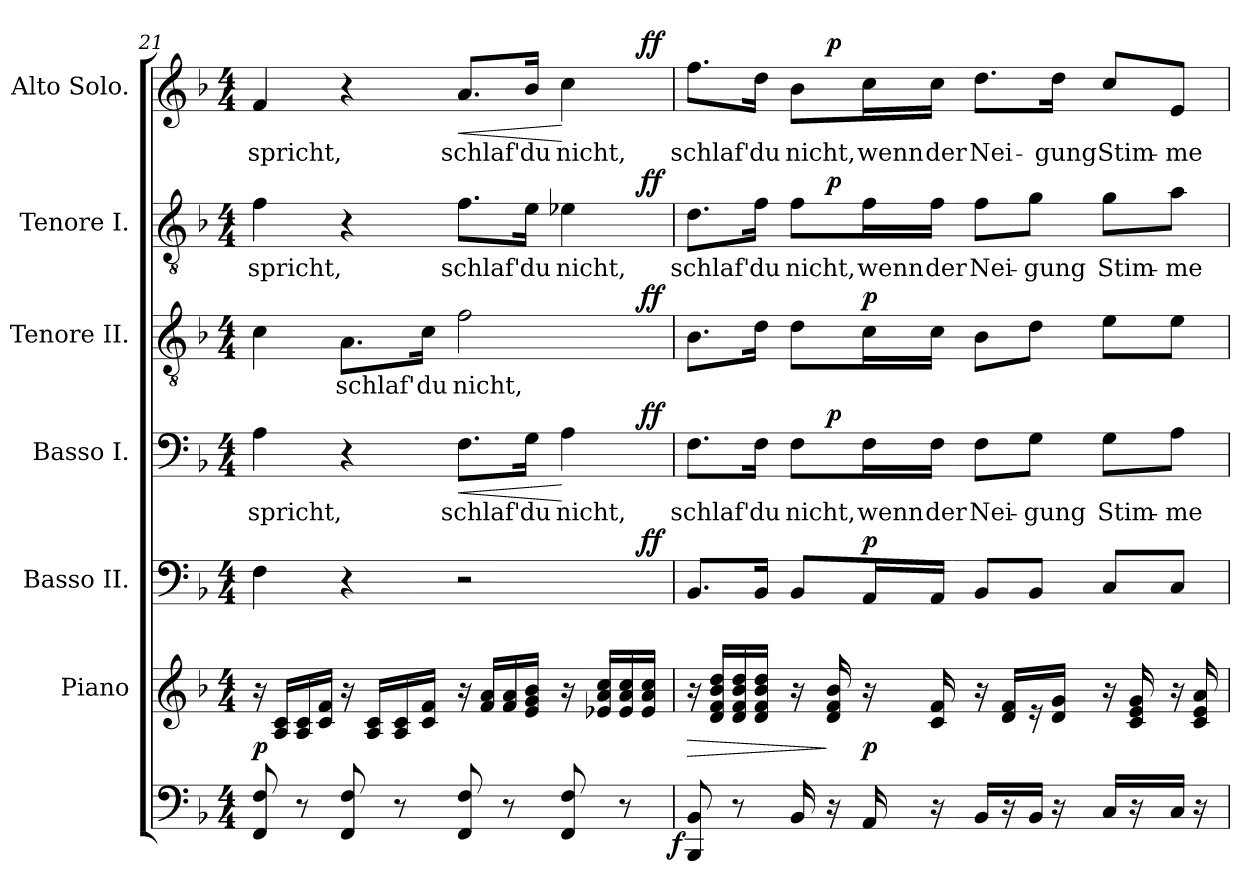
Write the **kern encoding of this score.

**kern	**dynam	**kern	**dynam	**kern	**text	**dynam	**kern	**text	**dynam	**kern	**text	**dynam	**kern	**text	**dynam	**kern	**text	**dynam
*part7	*part7	*part6	*part6	*part5	*part5	*part5	*part4	*part4	*part4	*part3	*part3	*part3	*part2	*part2	*part2	*part1	*part1	*part1
*staff7	*staff7	*staff6	*staff6	*staff5	*staff5	*staff5	*staff4	*staff4	*staff4	*staff3	*staff3	*staff3	*staff2	*staff2	*staff2	*staff1	*staff1	*staff1
*	*	*I"Piano	*	*I"Basso II.	*	*	*I"Basso I.	*	*	*I"Tenore II.	*	*	*I"Tenore I.	*	*	*I"Alto Solo.	*	*
*	*	*I'Piano	*	*I'Basso II.	*	*	*I'Basso I.	*	*	*I'Tenore II.	*	*	*I'Tenore I.	*	*	*I'Alto Solo.	*	*
!!LO:LB:g=z
*clefF4	*	*clefG2	*	*clefF4	*	*	*clefF4	*	*	*clefGv2	*	*	*clefGv2	*	*	*clefG2	*	*
*k[b-]	*	*k[b-]	*	*k[b-]	*	*	*k[b-]	*	*	*k[b-]	*	*	*k[b-]	*	*	*k[b-]	*	*
*F:	*	*F:	*	*F:	*	*	*F:	*	*	*F:	*	*	*F:	*	*	*F:	*	*
*M4/4	*	*M4/4	*	*M4/4	*	*	*M4/4	*	*	*M4/4	*	*	*M4/4	*	*	*M4/4	*	*
=21	=21	=21	=21	=21	=21	=21	=21	=21	=21	=21	=21	=21	=21	=21	=21	=21	=21	=21
!	!	!	!	!	!	!	!	!LO:LY:b:color=#000000	!	!	!	!	!	!	!	!	!	!
!	!	!	!	!	!	!	!	!	!	!	!	!	!	!LO:LY:b:color=#000000	!	!	!	!
!	!	!	!	!	!	!	!	!	!	!	!	!	!	!	!	!	!LO:LY:b:color=#000000	!
*^	*	*	*	*^	*	*	*^	*	*	*^	*	*	*^	*	*	*^	*	*
8FFi/ 8Fi	2ryy	.	16r	p	4Fi\	2...ryy	.	.	4Ai\	2...ryy	spricht,	.	4ci\	2...ryy	.	.	4fi\	2...ryy	spricht,	.	4fi/	2...ryy	spricht,	.
.	.	.	16Ai/ 16ciLL	.	.	.	.	.	.	.	.	.	.	.	.	.	.	.	.	.	.	.	.	.
8r	.	.	16Ai/ 16ci	.	.	.	.	.	.	.	.	.	.	.	.	.	.	.	.	.	.	.	.	.
.	.	.	16ci/ 16fiJJ	.	.	.	.	.	.	.	.	.	.	.	.	.	.	.	.	.	.	.	.	.
!	!	!	!	!	!	!	!	!	!	!	!	!	!	!	!LO:LY:b:color=#000000	!	!	!	!	!	!	!	!	!
8FFi/ 8Fi	.	.	16r	.	4r	.	.	.	4r	.	.	.	8.Ai\L	.	schlaf'	.	4r	.	.	.	4r	.	.	.
.	.	.	16Ai/ 16ciLL	.	.	.	.	.	.	.	.	.	.	.	.	.	.	.	.	.	.	.	.	.
8r	.	.	16Ai/ 16ci	.	.	.	.	.	.	.	.	.	.	.	.	.	.	.	.	.	.	.	.	.
!	!	!	!	!	!	!	!	!	!	!	!	!	!	!	!LO:LY:b:color=#000000	!	!	!	!	!	!	!	!	!
.	.	.	16ci/ 16fiJJ	.	.	.	.	.	.	.	.	.	16ci\Jk	.	du	.	.	.	.	.	.	.	.	.
!	!	!	!	!	!	!	!	!	!	!	!LO:LY:b:color=#000000	!LO:HP:b	!	!	!	!	!	!	!	!	!	!	!	!
!	!	!	!	!	!	!	!	!	!	!	!	!	!	!	!LO:LY:b:color=#000000	!	!	!	!	!	!	!	!	!
!	!	!	!	!	!	!	!	!	!	!	!	!	!	!	!	!	!	!	!LO:LY:b:color=#000000	!	!	!	!	!
!	!	!	!	!	!	!	!	!	!	!	!	!	!	!	!	!	!	!	!	!	!	!	!LO:LY:b:color=#000000	!LO:HP:b
8FFi/ 8Fi	4ryy	.	16r	.	2r	.	.	.	8.Fi\L	.	schlaf'	<	2fi\	.	nicht,	.	8.fi\L	.	schlaf'	.	8.ai/L	.	schlaf'	<
.	.	.	16fi/ 16aiLL	.	.	.	.	.	.	.	.	.	.	.	.	.	.	.	.	.	.	.	.	.
8r	.	.	16fi/ 16ai	.	.	.	.	.	.	.	.	.	.	.	.	.	.	.	.	.	.	.	.	.
!	!	!	!	!	!	!	!	!	!	!	!LO:LY:b:color=#000000	!	!	!	!	!	!	!	!	!	!	!	!	!
!	!	!	!	!	!	!	!	!	!	!	!	!	!	!	!	!	!	!	!LO:LY:b:color=#000000	!	!	!	!	!
!	!	!	!	!	!	!	!	!	!	!	!	!	!	!	!	!	!	!	!	!	!	!	!LO:LY:b:color=#000000	!
.	.	.	16ei/ 16gi 16b-iJJ	.	.	.	.	.	16Gi\Jk	.	du	.	.	.	.	.	16ei\Jk	.	du	.	16b-i/Jk	.	du	.
!	!	!	!	!	!	!	!	!	!	!	!LO:LY:b:color=#000000	!	!	!	!	!	!	!	!	!	!	!	!	!
!	!	!	!	!	!	!	!	!	!	!	!	!	!	!	!	!	!	!	!LO:LY:b:color=#000000	!	!	!	!	!
!	!	!	!	!	!	!	!	!	!	!	!	!	!	!	!	!	!	!	!	!	!	!	!LO:LY:b:color=#000000	!
8FFi/ 8Fi	8ryy	.	16r	.	.	.	.	.	4Ai\	.	nicht,	[	.	.	.	.	4e-Xi\	.	nicht,	.	4cci\	.	nicht,	[
.	.	.	16e-Xi/ 16ai 16cciLL	.	.	.	.	.	.	.	.	.	.	.	.	.	.	.	.	.	.	.	.	.
8r	16ryy	.	16e-i/ 16ai 16cci	.	.	.	.	.	.	.	.	.	.	.	.	.	.	.	.	.	.	.	.	.
.	32ryy	.	16e-i/ 16ai 16cciJJ	.	.	16ryy	.	ff	.	16ryy	.	ff	.	16ryy	.	ff	.	16ryy	.	ff	.	16ryy	.	ff
.	64ryy	.	.	.	.	.	.	.	.	.	.	.	.	.	.	.	.	.	.	.	.	.	.	.
.	128...ryy	.	.	.	.	.	.	.	.	.	.	.	.	.	.	.	.	.	.	.	.	.	.	.
.	1024ryy	f	.	.	.	.	.	.	.	.	.	.	.	.	.	.	.	.	.	.	.	.	.	.
=22	=22	=22	=22	=22	=22	=22	=22	=22	=22	=22	=22	=22	=22	=22	=22	=22	=22	=22	=22	=22	=22	=22	=22	=22
!	!	!	!	!LO:HP:b	!	!	!	!	!	!	!	!	!	!	!	!	!	!	!	!	!	!	!	!
*v	*v	*	*^	*	*	*	*	*	*	*	*	*	*	*	*	*	*	*	*	*	*v	*v	*	*
*^	*	*	*	*	*	*	*	*	*	*	*	*	*	*	*	*	*	*	*	*	*^	*	*
!	!	!	!	!	!	!	!	!	!	!	!	!LO:LY:b:color=#000000	!	!	!	!	!	!	!	!	!	!	!	!	!
*v	*v	*	*	*	*	*	*	*	*	*	*	*	*	*	*	*	*	*	*	*	*	*v	*v	*	*
*^	*	*	*	*	*	*	*	*	*	*	*	*	*	*	*	*	*	*	*	*	*^	*	*
!	!	!	!	!	!	!	!	!	!	!	!	!	!	!	!	!	!	!	!	!LO:LY:b:color=#000000	!	!	!	!	!
*v	*v	*	*	*	*	*	*	*	*	*	*	*	*	*	*	*	*	*	*	*	*	*v	*v	*	*
*^	*	*	*	*	*	*	*	*	*	*	*	*	*	*	*	*	*	*	*	*	*^	*	*
!	!	!	!	!	!	!	!	!	!	!	!	!	!	!	!	!	!	!	!	!	!	!	!	!LO:LY:b:color=#000000	!
*v	*v	*	*	*	*	*	*	*	*	*	*	*	*	*	*	*	*	*	*	*	*	*	*^	*	*
8BBB-i/ 8BB-i	.	16r	4ryy	>	8.BB-i/L	2ryy	.	.	8.Fi\L	4ryy	schlaf'	.	8.B-i\L	4ryy	.	.	8.di\L	4ryy	schlaf'	.	8.ffi\L	4ryy	4ryy	schlaf'	.
.	.	16di/ 16fi 16b-i 16ddiLL	.	.	.	.	.	.	.	.	.	.	.	.	.	.	.	.	.	.	.	.	.	.	.
8r	.	16di/ 16fi 16b-i 16ddi	.	.	.	.	.	.	.	.	.	.	.	.	.	.	.	.	.	.	.	.	.	.	.
!	!	!	!	!	!	!	!	!	!	!	!LO:LY:b:color=#000000	!	!	!	!	!	!	!	!	!	!	!	!	!	!
!	!	!	!	!	!	!	!	!	!	!	!	!	!	!	!	!	!	!	!LO:LY:b:color=#000000	!	!	!	!	!	!
!	!	!	!	!	!	!	!	!	!	!	!	!	!	!	!	!	!	!	!	!	!	!	!	!LO:LY:b:color=#000000	!
.	.	16di/ 16fi 16b-i 16ddiJJ	.	.	16BB-i/Jk	.	.	.	16Fi\Jk	.	du	.	16di\Jk	.	.	.	16fi\Jk	.	du	.	16ddi\Jk	.	.	du	.
!	!	!	!	!	!	!	!	!	!	!	!LO:LY:b:color=#000000	!	!	!	!	!	!	!	!	!	!	!	!	!	!
!	!	!	!	!	!	!	!	!	!	!	!	!	!	!	!	!	!	!	!LO:LY:b:color=#000000	!	!	!	!	!	!
!	!	!	!	!	!	!	!	!	!	!	!	!	!	!	!	!	!	!	!	!	!	!	!	!LO:LY:b:color=#000000	!
16BB-i/	.	16r	8ryy	.	8BB-i/L	.	.	.	8Fi\L	16ryy	nicht,	.	8di\L	8ryy	.	.	8fi\L	16ryy	nicht,	.	8b-i\L	8ryy	16ryy	nicht,	.
16r	.	16di/ 16fi 16b-i	.	]	.	.	.	.	.	2ryy	.	p	.	.	.	.	.	2ryy	.	p	.	.	2ryy	.	p
!	!	!	!	!	!	!	!LO:LY:b:color=#000000	!	!	!	!	!	!	!	!	!	!	!	!	!	!	!	!	!	!
!	!	!	!	!	!	!	!	!	!	!	!LO:LY:b:color=#000000	!	!	!	!	!	!	!	!	!	!	!	!	!	!
!	!	!	!	!	!	!	!	!	!	!	!	!	!	!	!	!	!	!	!LO:LY:b:color=#000000	!	!	!	!	!	!
!	!	!	!	!	!	!	!	!	!	!	!	!	!	!	!	!	!	!	!	!	!	!	!	!LO:LY:b:color=#000000	!
16AAi/	.	16r	8ryy	p	16AAi/L	.	-	p	16Fi\L	.	wenn	.	16ci\L	8ryy	.	p	16fi\L	.	wenn	.	16cci\L	16ryy	.	wenn	.
!	!	!	!	!	!	!	!	!	!	!	!LO:LY:b:color=#000000	!	!	!	!	!	!	!	!	!	!	!	!	!	!
!	!	!	!	!	!	!	!	!	!	!	!	!	!	!	!	!	!	!	!LO:LY:b:color=#000000	!	!	!	!	!	!
!	!	!	!	!	!	!	!	!	!	!	!	!	!	!	!	!	!	!	!	!	!	!	!	!LO:LY:b:color=#000000	!
16r	.	16ci/ 16fi	.	.	16AAi/JJ	.	.	.	16Fi\JJ	.	der	.	16ci\JJ	.	.	.	16fi\JJ	.	der	.	16cci\JJ	16ryy	.	der	.
!	!	!	!	!	!	!	!	!	!	!	!LO:LY:b:color=#000000	!	!	!	!	!	!	!	!	!	!	!	!	!	!
!	!	!	!	!	!	!	!	!	!	!	!	!	!	!	!	!	!	!	!LO:LY:b:color=#000000	!	!	!	!	!	!
!	!	!	!	!	!	!	!	!	!	!	!	!	!	!	!	!	!	!	!	!	!	!	!	!LO:LY:b:color=#000000	!
16BB-i/LL	.	16r	2ryy	.	8BB-i/L	8ryy	.	.	8Fi\L	.	Nei-	.	8B-i\L	2ryy	.	.	8fi\L	.	Nei-	.	8.ddi\L	8ryy	.	Nei-	.
16r	.	16di/ 16fiLL	.	.	.	.	.	.	.	.	.	.	.	.	.	.	.	.	.	.	.	.	.	.	.
!	!	!	!	!	!	!	!	!	!	!	!LO:LY:b:color=#000000	!	!	!	!	!	!	!	!	!	!	!	!	!	!
!	!	!	!	!	!	!	!	!	!	!	!	!	!	!	!	!	!	!	!LO:LY:b:color=#000000	!	!	!	!	!	!
16BB-i/JJ	.	16r	.	.	8BB-i/J	8ryy	.	.	8Gi\J	.	-gung	.	8di\J	.	.	.	8gi\J	.	-gung	.	.	8ryy	.	.	.
!	!	!	!	!	!	!	!	!	!	!	!	!	!	!	!	!	!	!	!	!	!	!	!	!LO:LY:b:color=#000000	!
16r	.	16di/ 16giJJ	.	.	.	.	.	.	.	.	.	.	.	.	.	.	.	.	.	.	16ddi\Jk	.	.	-gung	.
!	!	!	!	!	!	!	!	!	!	!	!LO:LY:b:color=#000000	!	!	!	!	!	!	!	!	!	!	!	!	!	!
!	!	!	!	!	!	!	!	!	!	!	!	!	!	!	!	!	!	!	!LO:LY:b:color=#000000	!	!	!	!	!	!
!	!	!	!	!	!	!	!	!	!	!	!	!	!	!	!	!	!	!	!	!	!	!	!	!LO:LY:b:color=#000000	!
16Ci/LL	.	16r	.	.	8Ci/L	4ryy	.	.	8Gi\L	.	Stim-	.	8ei\L	.	.	.	8gi\L	.	Stim-	.	8cci/L	8ryy	.	Stim-	.
16r	.	16ci/ 16ei 16gi	.	.	.	.	.	.	.	8.ryy	.	.	.	.	.	.	.	8.ryy	.	.	.	.	8.ryy	.	.
!	!	!	!	!	!	!	!	!	!	!	!LO:LY:b:color=#000000	!	!	!	!	!	!	!	!	!	!	!	!	!	!
!	!	!	!	!	!	!	!	!	!	!	!	!	!	!	!	!	!	!	!LO:LY:b:color=#000000	!	!	!	!	!	!
!	!	!	!	!	!	!	!	!	!	!	!	!	!	!	!	!	!	!	!	!	!	!	!	!LO:LY:b:color=#000000	!
16Ci/JJ	.	16r	.	.	8Ci/J	.	.	.	8Ai\J	.	-me	.	8ei\J	.	.	.	8ai\J	.	-me	.	8ei/J	8ryy	.	-me	.
16r	.	16ci/ 16ei 16ai	.	.	.	.	.	.	.	.	.	.	.	.	.	.	.	.	.	.	.	.	.	.	.
*	*	*v	*v	*	*	*	*	*	*v	*v	*	*	*v	*v	*	*	*v	*v	*	*	*v	*v	*v	*	*
*	*	*	*	*v	*v	*	*	*	*	*	*	*	*	*	*	*	*	*	*
=	=	=	=	=	=	=	=	=	=	=	=	=	=	=	=	=	=	=
*-	*-	*-	*-	*-	*-	*-	*-	*-	*-	*-	*-	*-	*-	*-	*-	*-	*-	*-
